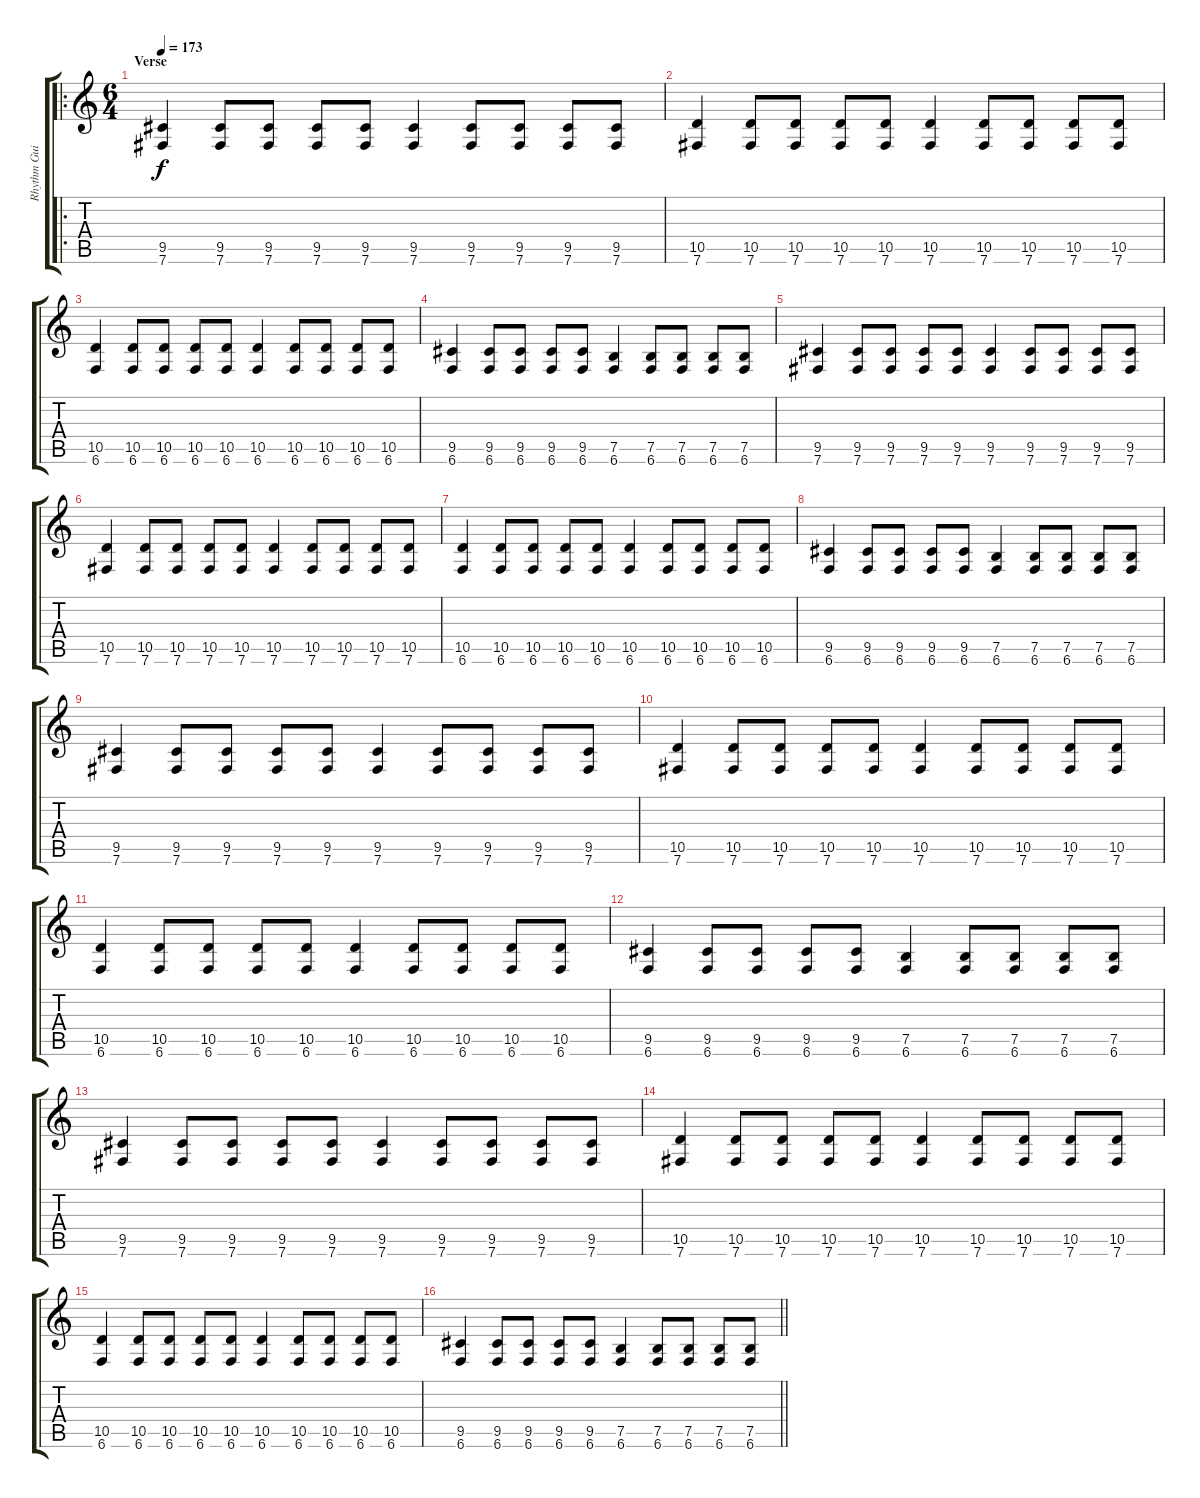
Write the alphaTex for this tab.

\track ("Rhythm Guitar 1" "Rhythm Gui") {instrument distortionguitar}
\staff {score tabs}
\tuning (B3 Gb3 D3 A2 E2 B1) {hide}
\ro
\ts (6 4)
\section ("" "Verse")
\tempo 173
\clef g2
\ks c
(9.5 7.6).4{dy f instrument overdrivenguitar} (9.5 7.6).8 (9.5 7.6).8 (9.5 7.6).8 (9.5 7.6).8 (9.5 7.6).4 (9.5 7.6).8 (9.5 7.6).8 (9.5 7.6).8 (9.5 7.6).8 |
(10.5 7.6).4 (10.5 7.6).8 (10.5 7.6).8 (10.5 7.6).8 (10.5 7.6).8 (10.5 7.6).4 (10.5 7.6).8 (10.5 7.6).8 (10.5 7.6).8 (10.5 7.6).8 |
(10.5 6.6).4 (10.5 6.6).8 (10.5 6.6).8 (10.5 6.6).8 (10.5 6.6).8 (10.5 6.6).4 (10.5 6.6).8 (10.5 6.6).8 (10.5 6.6).8 (10.5 6.6).8 |
(9.5 6.6).4 (9.5 6.6).8 (9.5 6.6).8 (9.5 6.6).8 (9.5 6.6).8 (7.5 6.6).4 (7.5 6.6).8 (7.5 6.6).8 (7.5 6.6).8 (7.5 6.6).8 |
(9.5 7.6).4{instrument overdrivenguitar} (9.5 7.6).8 (9.5 7.6).8 (9.5 7.6).8 (9.5 7.6).8 (9.5 7.6).4 (9.5 7.6).8 (9.5 7.6).8 (9.5 7.6).8 (9.5 7.6).8 |
(10.5 7.6).4 (10.5 7.6).8 (10.5 7.6).8 (10.5 7.6).8 (10.5 7.6).8 (10.5 7.6).4 (10.5 7.6).8 (10.5 7.6).8 (10.5 7.6).8 (10.5 7.6).8 |
(10.5 6.6).4 (10.5 6.6).8 (10.5 6.6).8 (10.5 6.6).8 (10.5 6.6).8 (10.5 6.6).4 (10.5 6.6).8 (10.5 6.6).8 (10.5 6.6).8 (10.5 6.6).8 |
(9.5 6.6).4 (9.5 6.6).8 (9.5 6.6).8 (9.5 6.6).8 (9.5 6.6).8 (7.5 6.6).4 (7.5 6.6).8 (7.5 6.6).8 (7.5 6.6).8 (7.5 6.6).8 |
(9.5 7.6).4{instrument overdrivenguitar} (9.5 7.6).8 (9.5 7.6).8 (9.5 7.6).8 (9.5 7.6).8 (9.5 7.6).4 (9.5 7.6).8 (9.5 7.6).8 (9.5 7.6).8 (9.5 7.6).8 |
(10.5 7.6).4 (10.5 7.6).8 (10.5 7.6).8 (10.5 7.6).8 (10.5 7.6).8 (10.5 7.6).4 (10.5 7.6).8 (10.5 7.6).8 (10.5 7.6).8 (10.5 7.6).8 |
(10.5 6.6).4 (10.5 6.6).8 (10.5 6.6).8 (10.5 6.6).8 (10.5 6.6).8 (10.5 6.6).4 (10.5 6.6).8 (10.5 6.6).8 (10.5 6.6).8 (10.5 6.6).8 |
(9.5 6.6).4 (9.5 6.6).8 (9.5 6.6).8 (9.5 6.6).8 (9.5 6.6).8 (7.5 6.6).4 (7.5 6.6).8 (7.5 6.6).8 (7.5 6.6).8 (7.5 6.6).8 |
(9.5 7.6).4{instrument overdrivenguitar} (9.5 7.6).8 (9.5 7.6).8 (9.5 7.6).8 (9.5 7.6).8 (9.5 7.6).4 (9.5 7.6).8 (9.5 7.6).8 (9.5 7.6).8 (9.5 7.6).8 |
(10.5 7.6).4 (10.5 7.6).8 (10.5 7.6).8 (10.5 7.6).8 (10.5 7.6).8 (10.5 7.6).4 (10.5 7.6).8 (10.5 7.6).8 (10.5 7.6).8 (10.5 7.6).8 |
(10.5 6.6).4 (10.5 6.6).8 (10.5 6.6).8 (10.5 6.6).8 (10.5 6.6).8 (10.5 6.6).4 (10.5 6.6).8 (10.5 6.6).8 (10.5 6.6).8 (10.5 6.6).8 |
\barLineRight lightlight
(9.5 6.6).4 (9.5 6.6).8 (9.5 6.6).8 (9.5 6.6).8 (9.5 6.6).8 (7.5 6.6).4 (7.5 6.6).8 (7.5 6.6).8 (7.5 6.6).8 (7.5 6.6).8
